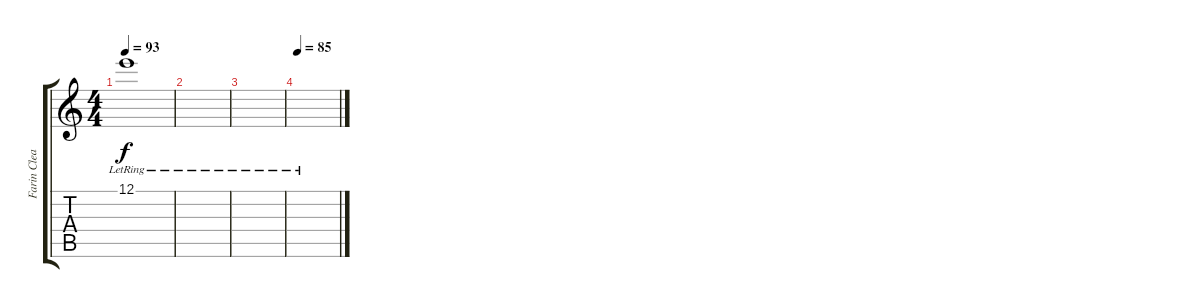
\track ("Farin Clean II" "Farin Clea") {instrument electricguitarmuted}
\staff {score tabs}
\tuning (E4 B3 G3 D3 A2 E2) {hide}
\ts (4 4)
\tempo 93
\clef g2
\ks c
12.1{lr}.1{dy f} |
|
|
\tempo 85
